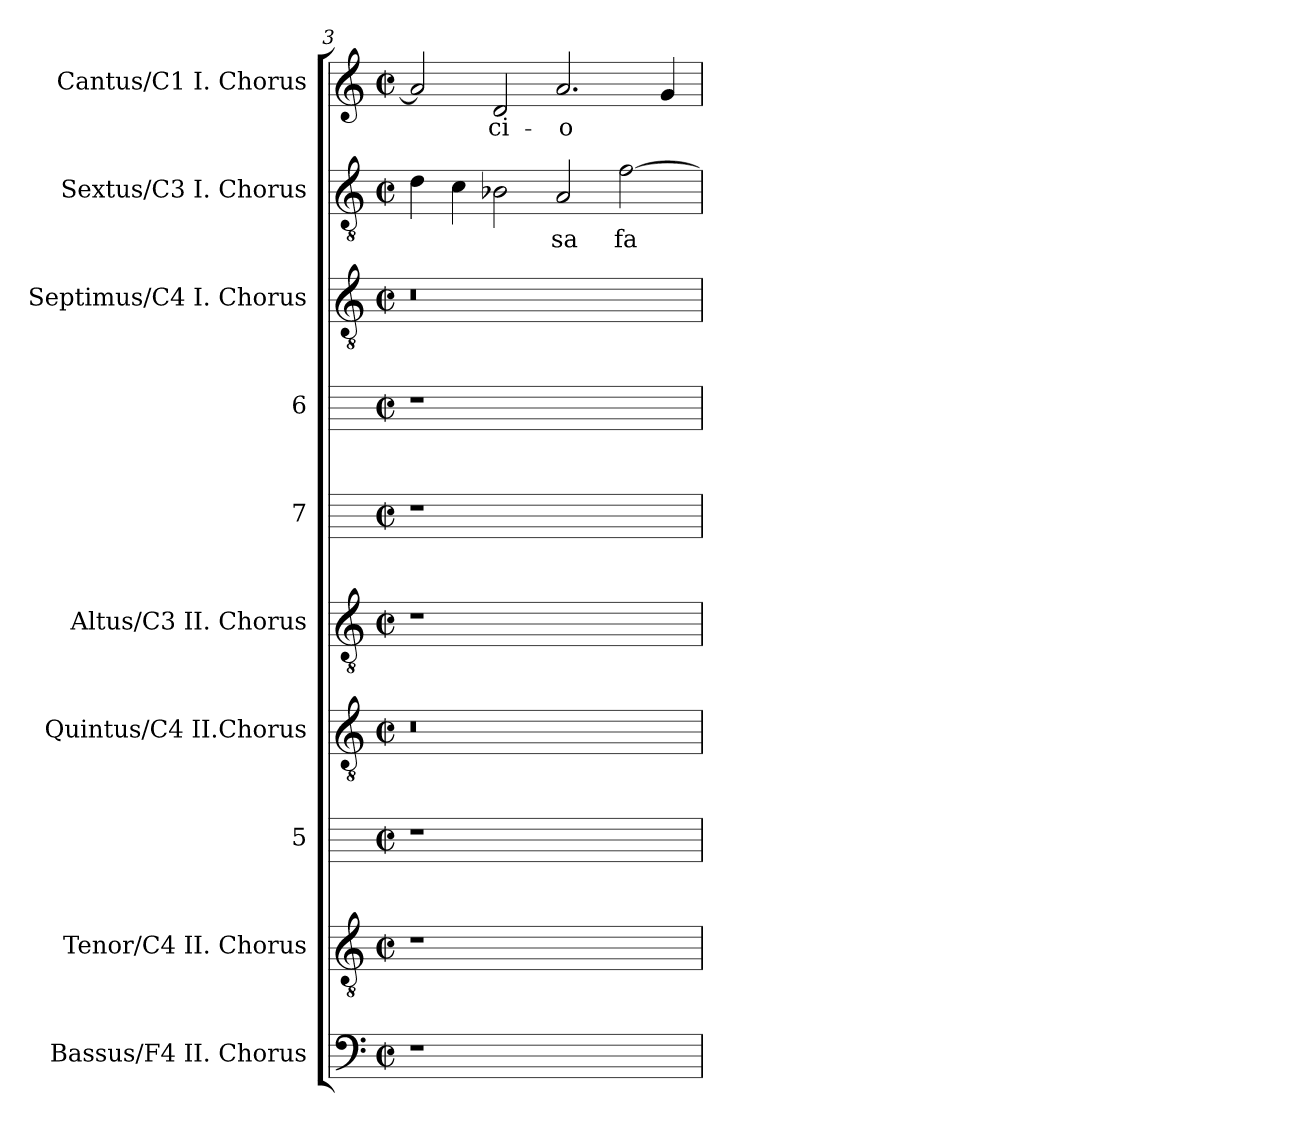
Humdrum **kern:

**kern	**kern	**kern	**kern	**kern	**kern	**kern	**kern	**kern	**text	**kern	**text
*part10	*part9	*part8	*part7	*part6	*part5	*part4	*part3	*part2	*part2	*part1	*part1
*staff10	*staff9	*staff8	*staff7	*staff6	*staff5	*staff4	*staff3	*staff2	*staff2	*staff1	*staff1
*I"Bassus/F4  II. Chorus	*I"Tenor/C4  II. Chorus	*I"5	*I"Quintus/C4  II.Chorus	*I"Altus/C3  II. Chorus	*I"7	*I"6	*I"Septimus/C4  I. Chorus	*I"Sextus/C3  I. Chorus	*	*I"Cantus/C1  I. Chorus	*
*I'B	*I'T	*	*	*I'A	*	*	*	*	*	*I'C	*
*clefF4	*clefGv2	*	*clefGv2	*clefGv2	*	*	*clefGv2	*clefGv2	*	*clefG2	*
*k[]	*k[]	*k[]	*k[]	*k[]	*k[]	*k[]	*k[]	*k[]	*	*k[]	*
*C:	*C:	*C:	*C:	*C:	*C:	*C:	*C:	*C:	*	*C:	*
*M2/2	*M2/2	*M2/2	*M2/2	*M2/2	*M2/2	*M2/2	*M2/2	*M2/2	*	*M2/2	*
*met(c|)	*met(c|)	*met(c|)	*met(c|)	*met(c|)	*met(c|)	*met(c|)	*met(c|)	*met(c|)	*	*met(c|)	*
=3	=3	=3	=3	=3	=3	=3	=3	=3	=3	=3	=3
!	!	!	!	!	!	!	!	!	!LO:LY:b:cj	!	!LO:LY:b:cj
1r	1r	1r	0r	1r	1r	1r	0r	4d\	--	2a/]	--
!	!	!	!	!	!	!	!	!	!LO:LY:b:cj	!	!
.	.	.	.	.	.	.	.	4c\	--	.	.
!	!	!	!	!	!	!	!	!	!LO:LY:b:cj	!	!LO:LY:b:cj
.	.	.	.	.	.	.	.	2B-X\	--	2d/	-ci-
!	!	!	!	!	!	!	!	!	!LO:LY:b:cj	!	!LO:LY:b:cj
1ryy	1ryy	1ryy	.	1ryy	1ryy	1ryy	.	2A/	-sa	2.a/	-o-
!	!	!	!	!	!	!	!	!	!LO:LY:b:cj	!	!
.	.	.	.	.	.	.	.	[>2f\	fa-	.	.
!	!	!	!	!	!	!	!	!	!	!	!LO:LY:b:cj
.	.	.	.	.	.	.	.	.	.	4g/	--
=	=	=	=	=	=	=	=	=	=	=	=
*-	*-	*-	*-	*-	*-	*-	*-	*-	*-	*-	*-
